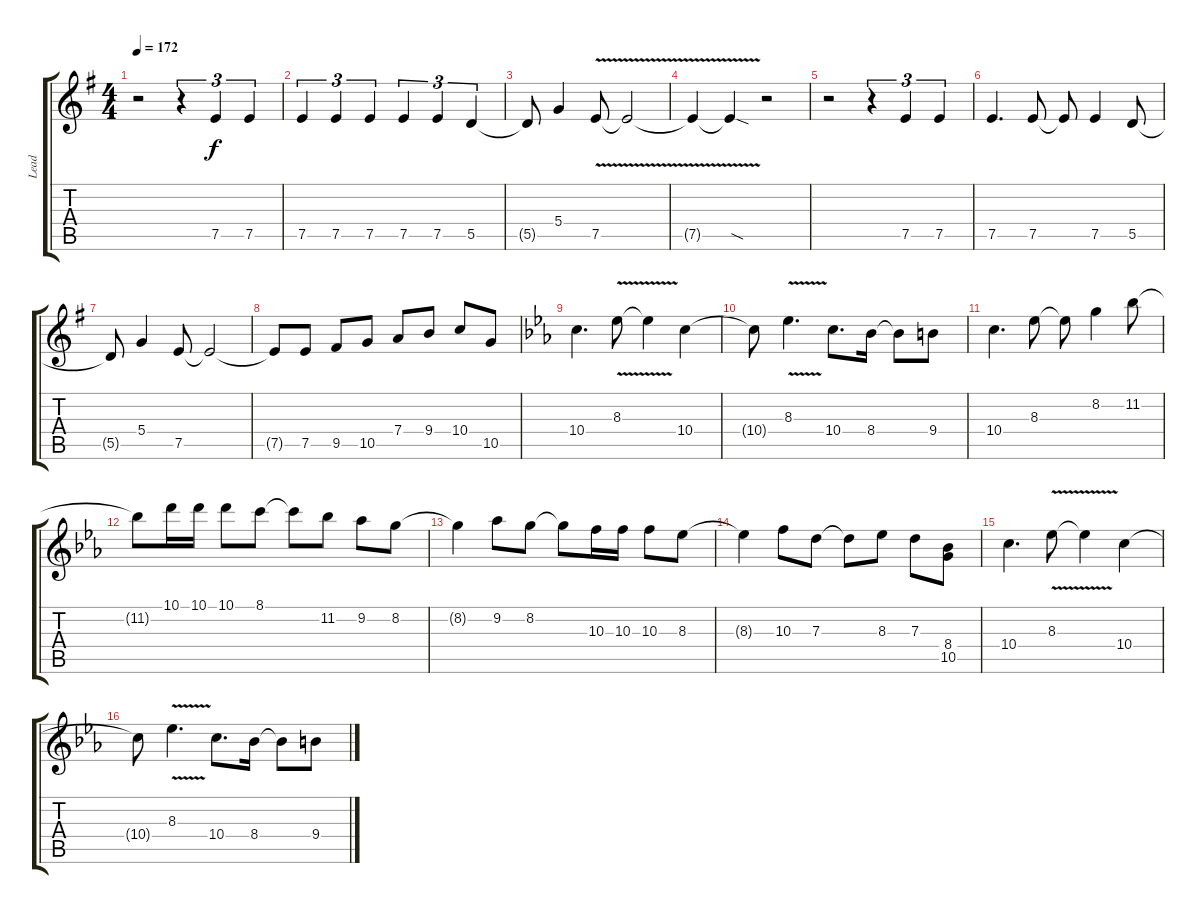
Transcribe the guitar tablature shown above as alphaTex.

\track ("Lead" "Lead") {instrument acousticguitarsteel}
\staff {score tabs}
\tuning (E4 B3 G3 D3 A2 E2) {hide}
\ts (4 4)
\tempo 172
\clef g2
\ks g
r.2{dy f instrument acousticguitarsteel} r.4{tu (3 2)} 7.5.4{tu (3 2)} 7.5.4{tu (3 2)} |
7.5.4{tu (3 2)} 7.5.4{tu (3 2)} 7.5.4{tu (3 2)} 7.5.4{tu (3 2)} 7.5.4{tu (3 2)} 5.5.4{tu (3 2)} |
5.5{t}.8 5.4.4 7.5{v}.8 7.5{v t}.2 |
7.5{v t}.4 7.5{sod t}.4 r.2 |
r.2 r.4{tu (3 2)} 7.5.4{tu (3 2)} 7.5.4{tu (3 2)} |
7.5.4{d} 7.5.8 7.5{t}.8 7.5.4 5.5.8 |
5.5{t}.8 5.4.4 7.5.8 7.5{t}.2 |
7.5{t}.8 7.5.8 9.5.8 10.5.8 7.4.8 9.4.8 10.4.8 10.5.8 |
\ks eb
10.4.4{d} 8.3{v}.8 8.3{v t}.4 10.4.4 |
10.4{t}.8 8.3{v}.4{d} 10.4.8{d} 8.4.16 8.4{t}.8 9.4.8 |
10.4.4{d} 8.3.8 8.3{t}.8 8.2.4 11.2.8 |
11.2{t}.8 10.1.16 10.1.16 10.1.8 8.1.8 8.1{t}.8 11.2.8 9.2.8 8.2.8 |
8.2{t}.4 9.2.8 8.2.8 8.2{t}.8 10.3.16 10.3.16 10.3.8 8.3.8 |
8.3{t}.4 10.3.8 7.3.8 7.3{t}.8 8.3.8 7.3.8 (8.4 10.5).8 |
10.4.4{d} 8.3{v}.8 8.3{v t}.4 10.4.4 |
10.4{t}.8 8.3{v}.4{d} 10.4.8{d} 8.4.16 8.4{t}.8 9.4.8
